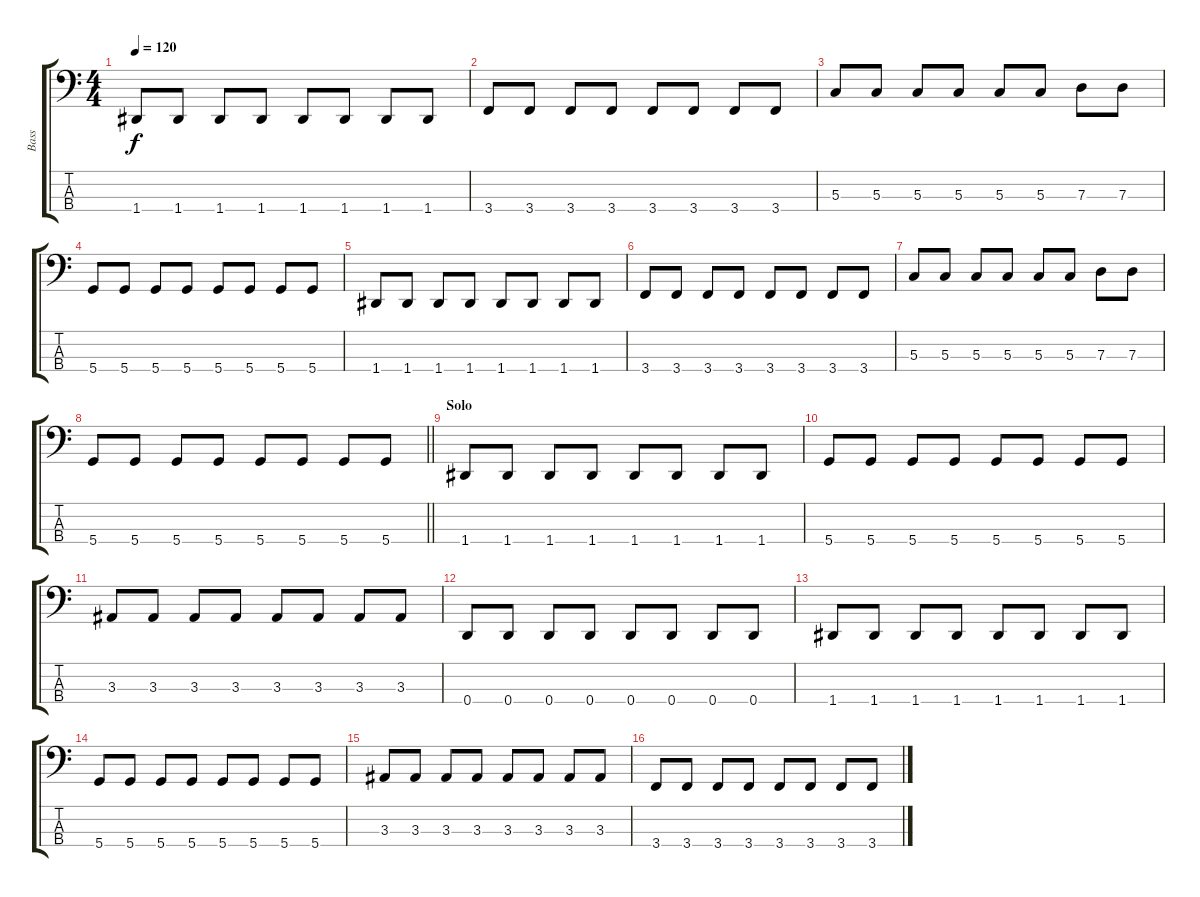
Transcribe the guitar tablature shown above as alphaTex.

\track ("Bass" "Bass") {instrument electricbassfinger}
\staff {score tabs}
\tuning (F2 C2 G1 D1) {hide}
\ts (4 4)
\tempo 120
\clef f4
\ks c
1.4.8{dy f} 1.4.8 1.4.8 1.4.8 1.4.8 1.4.8 1.4.8 1.4.8 |
3.4.8 3.4.8 3.4.8 3.4.8 3.4.8 3.4.8 3.4.8 3.4.8 |
5.3.8 5.3.8 5.3.8 5.3.8 5.3.8 5.3.8 7.3.8 7.3.8 |
5.4.8 5.4.8 5.4.8 5.4.8 5.4.8 5.4.8 5.4.8 5.4.8 |
1.4.8 1.4.8 1.4.8 1.4.8 1.4.8 1.4.8 1.4.8 1.4.8 |
3.4.8 3.4.8 3.4.8 3.4.8 3.4.8 3.4.8 3.4.8 3.4.8 |
5.3.8 5.3.8 5.3.8 5.3.8 5.3.8 5.3.8 7.3.8 7.3.8 |
\barLineRight lightlight
5.4.8 5.4.8 5.4.8 5.4.8 5.4.8 5.4.8 5.4.8 5.4.8 |
\section ("" "Solo")
1.4.8 1.4.8 1.4.8 1.4.8 1.4.8 1.4.8 1.4.8 1.4.8 |
5.4.8 5.4.8 5.4.8 5.4.8 5.4.8 5.4.8 5.4.8 5.4.8 |
3.3.8 3.3.8 3.3.8 3.3.8 3.3.8 3.3.8 3.3.8 3.3.8 |
0.4.8 0.4.8 0.4.8 0.4.8 0.4.8 0.4.8 0.4.8 0.4.8 |
1.4.8 1.4.8 1.4.8 1.4.8 1.4.8 1.4.8 1.4.8 1.4.8 |
5.4.8 5.4.8 5.4.8 5.4.8 5.4.8 5.4.8 5.4.8 5.4.8 |
3.3.8 3.3.8 3.3.8 3.3.8 3.3.8 3.3.8 3.3.8 3.3.8 |
3.4.8 3.4.8 3.4.8 3.4.8 3.4.8 3.4.8 3.4.8 3.4.8
